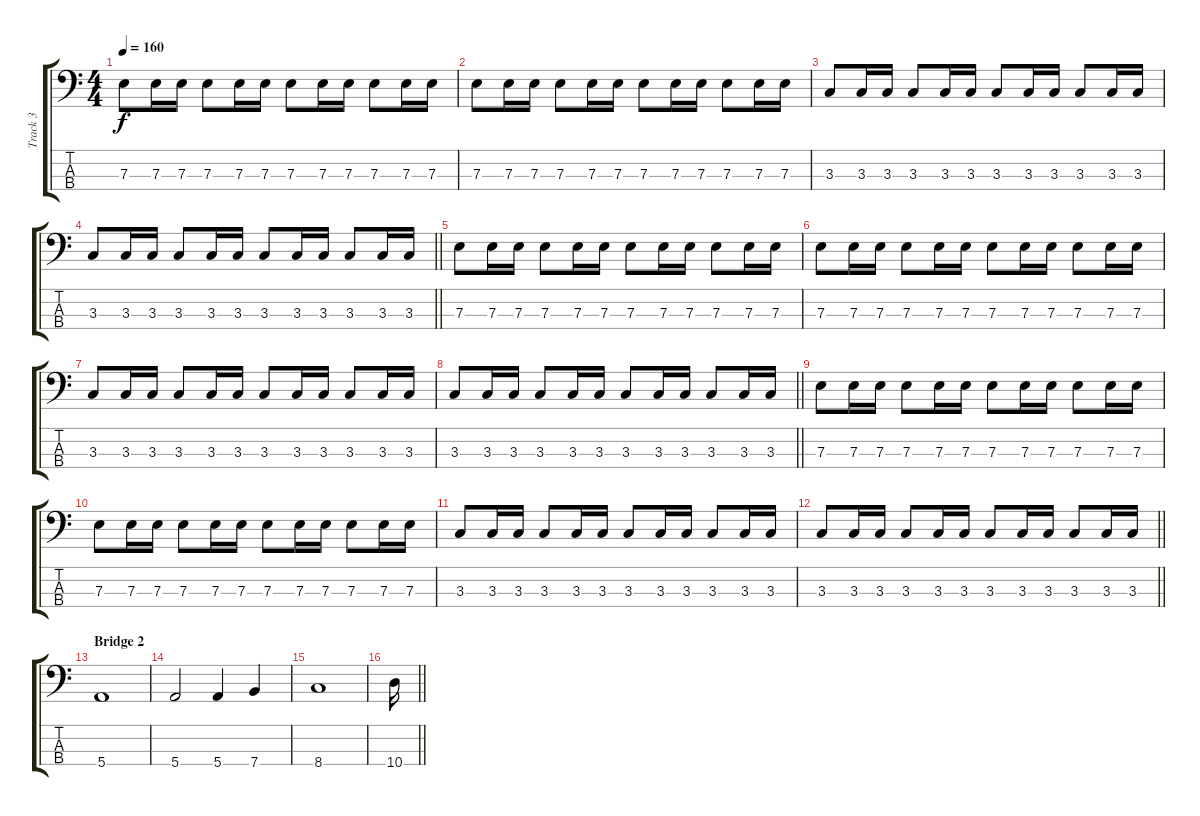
\track ("Track 3" "Track 3") {instrument electricbassfinger}
\staff {score tabs}
\tuning (G2 D2 A1 E1) {hide}
\ts (4 4)
\tempo 160
\clef f4
\ks c
7.3.8{dy f} 7.3.16 7.3.16 7.3.8 7.3.16 7.3.16 7.3.8 7.3.16 7.3.16 7.3.8 7.3.16 7.3.16 |
7.3.8 7.3.16 7.3.16 7.3.8 7.3.16 7.3.16 7.3.8 7.3.16 7.3.16 7.3.8 7.3.16 7.3.16 |
3.3.8 3.3.16 3.3.16 3.3.8 3.3.16 3.3.16 3.3.8 3.3.16 3.3.16 3.3.8 3.3.16 3.3.16 |
\barLineRight lightlight
3.3.8 3.3.16 3.3.16 3.3.8 3.3.16 3.3.16 3.3.8 3.3.16 3.3.16 3.3.8 3.3.16 3.3.16 |
7.3.8 7.3.16 7.3.16 7.3.8 7.3.16 7.3.16 7.3.8 7.3.16 7.3.16 7.3.8 7.3.16 7.3.16 |
7.3.8 7.3.16 7.3.16 7.3.8 7.3.16 7.3.16 7.3.8 7.3.16 7.3.16 7.3.8 7.3.16 7.3.16 |
3.3.8 3.3.16 3.3.16 3.3.8 3.3.16 3.3.16 3.3.8 3.3.16 3.3.16 3.3.8 3.3.16 3.3.16 |
\barLineRight lightlight
3.3.8 3.3.16 3.3.16 3.3.8 3.3.16 3.3.16 3.3.8 3.3.16 3.3.16 3.3.8 3.3.16 3.3.16 |
7.3.8 7.3.16 7.3.16 7.3.8 7.3.16 7.3.16 7.3.8 7.3.16 7.3.16 7.3.8 7.3.16 7.3.16 |
7.3.8 7.3.16 7.3.16 7.3.8 7.3.16 7.3.16 7.3.8 7.3.16 7.3.16 7.3.8 7.3.16 7.3.16 |
3.3.8 3.3.16 3.3.16 3.3.8 3.3.16 3.3.16 3.3.8 3.3.16 3.3.16 3.3.8 3.3.16 3.3.16 |
\barLineRight lightlight
3.3.8 3.3.16 3.3.16 3.3.8 3.3.16 3.3.16 3.3.8 3.3.16 3.3.16 3.3.8 3.3.16 3.3.16 |
\section ("" "Bridge 2")
5.4.1 |
5.4.2 5.4.4 7.4.4 |
8.4.1 |
\barLineRight lightlight
10.4.16
